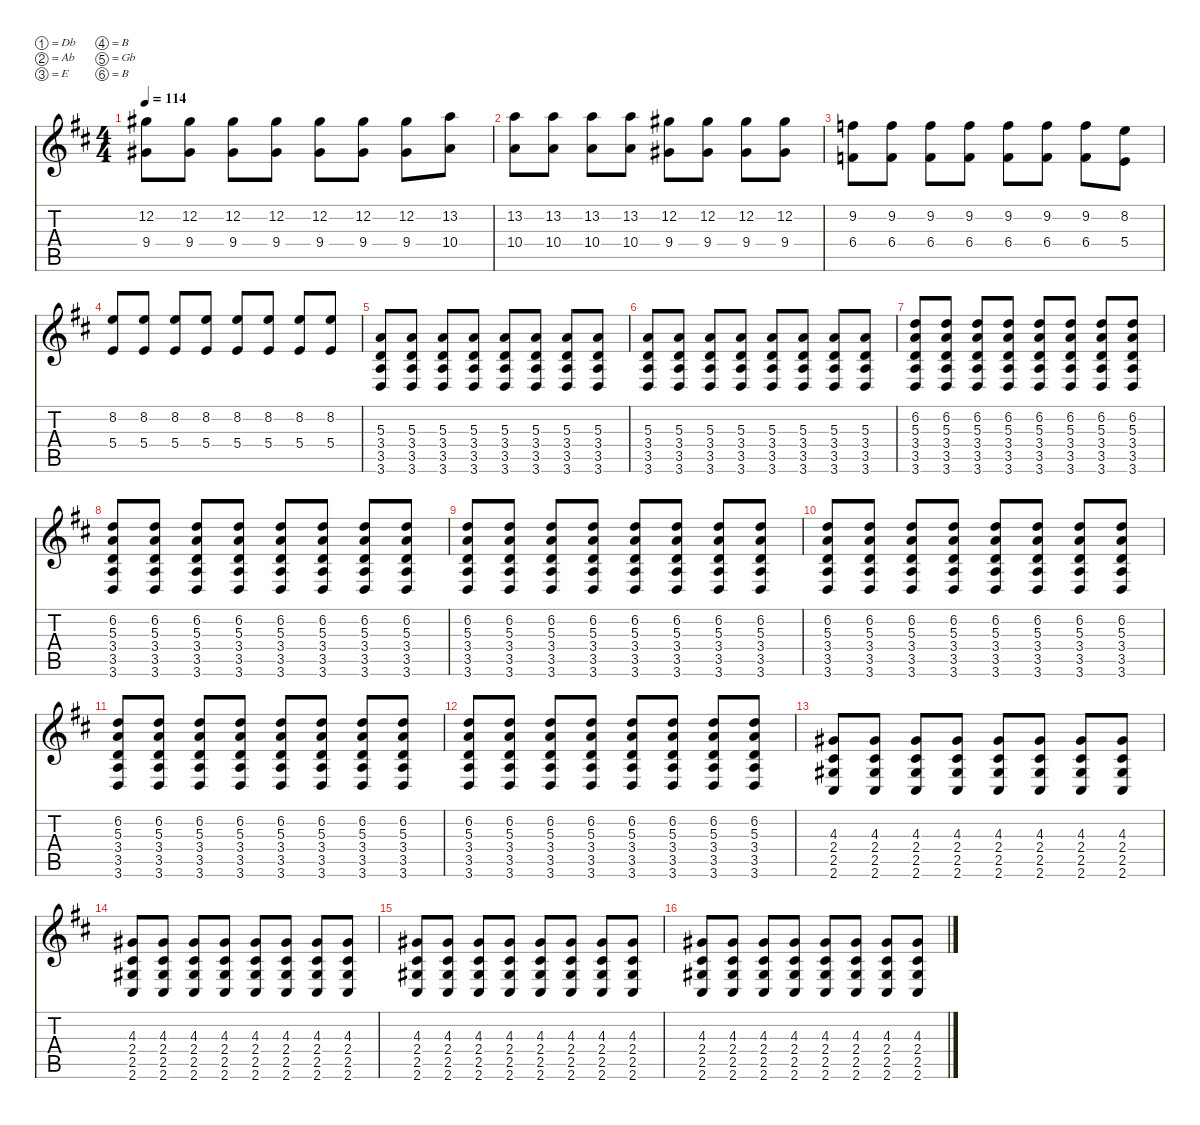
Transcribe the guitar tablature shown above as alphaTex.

\defaultSystemsLayout 4
\hideDynamics
\bracketExtendMode nobrackets
\singleTrackTrackNamePolicy hidden
\multiTrackTrackNamePolicy hidden
\firstSystemTrackNameMode fullname
\firstSystemTrackNameOrientation horizontal
\otherSystemsTrackNameOrientation horizontal
\track ("Aaron Turner" "dist.guit.") {defaultSystemsLayout 8 instrument distortionguitar}
\staff {score tabs}
\tuning (Db4 Ab3 E3 B2 Gb2 B1)
\ts (4 4)
\tempo 114
\clef g2
\ks bminor
(12.2{acc #} 9.4{acc #}).8{dy f beam Down} (12.2{acc #} 9.4{acc #}).8{beam Down} (12.2{acc #} 9.4{acc #}).8{beam Down} (12.2{acc #} 9.4{acc #}).8{beam Down} (12.2{acc #} 9.4{acc #}).8{beam Down} (12.2{acc #} 9.4{acc #}).8{beam Down} (12.2{acc #} 9.4{acc #}).8{beam Down} (13.2{acc forcenatural} 10.4{acc forcenatural}).8{beam Down} |
(13.2{acc forcenatural} 10.4{acc forcenatural}).8{beam Down} (13.2{acc forcenatural} 10.4{acc forcenatural}).8{beam Down} (13.2{acc forcenatural} 10.4{acc forcenatural}).8{beam Down} (13.2{acc forcenatural} 10.4{acc forcenatural}).8{beam Down} (12.2{acc #} 9.4{acc #}).8{beam Down} (12.2{acc #} 9.4{acc #}).8{beam Down} (12.2{acc #} 9.4{acc #}).8{beam Down} (12.2{acc #} 9.4{acc #}).8{beam Down} |
(9.2{acc forcenatural} 6.4{acc forcenatural}).8{beam Down} (9.2{acc forcenatural} 6.4{acc forcenatural}).8{beam Down} (9.2{acc forcenatural} 6.4{acc forcenatural}).8{beam Down} (9.2{acc forcenatural} 6.4{acc forcenatural}).8{beam Down} (9.2{acc forcenatural} 6.4{acc forcenatural}).8{beam Down} (9.2{acc forcenatural} 6.4{acc forcenatural}).8{beam Down} (9.2{acc forcenatural} 6.4{acc forcenatural}).8{beam Down} (8.2{acc forcenatural} 5.4{acc forcenatural}).8{beam Down} |
(8.2{acc forcenatural} 5.4{acc forcenatural}).8{beam Up} (8.2{acc forcenatural} 5.4{acc forcenatural}).8{beam Up} (8.2{acc forcenatural} 5.4{acc forcenatural}).8{beam Up} (8.2{acc forcenatural} 5.4{acc forcenatural}).8{beam Up} (8.2{acc forcenatural} 5.4{acc forcenatural}).8{beam Up} (8.2{acc forcenatural} 5.4{acc forcenatural}).8{beam Up} (8.2{acc forcenatural} 5.4{acc forcenatural}).8{beam Up} (8.2{acc forcenatural} 5.4{acc forcenatural}).8{beam Up} |
(5.3{acc forcenatural} 3.4{acc forcenatural} 3.5{acc forcenatural} 3.6{acc forcenatural}).8{beam Up} (5.3{acc forcenatural} 3.4{acc forcenatural} 3.5{acc forcenatural} 3.6{acc forcenatural}).8{beam Up} (5.3{acc forcenatural} 3.4{acc forcenatural} 3.5{acc forcenatural} 3.6{acc forcenatural}).8{beam Up} (5.3{acc forcenatural} 3.4{acc forcenatural} 3.5{acc forcenatural} 3.6{acc forcenatural}).8{beam Up} (5.3{acc forcenatural} 3.4{acc forcenatural} 3.5{acc forcenatural} 3.6{acc forcenatural}).8{beam Up} (5.3{acc forcenatural} 3.4{acc forcenatural} 3.5{acc forcenatural} 3.6{acc forcenatural}).8{beam Up} (5.3{acc forcenatural} 3.4{acc forcenatural} 3.5{acc forcenatural} 3.6{acc forcenatural}).8{beam Up} (5.3{acc forcenatural} 3.4{acc forcenatural} 3.5{acc forcenatural} 3.6{acc forcenatural}).8{beam Up} |
(5.3{acc forcenatural} 3.4{acc forcenatural} 3.5{acc forcenatural} 3.6{acc forcenatural}).8{beam Up} (5.3{acc forcenatural} 3.4{acc forcenatural} 3.5{acc forcenatural} 3.6{acc forcenatural}).8{beam Up} (5.3{acc forcenatural} 3.4{acc forcenatural} 3.5{acc forcenatural} 3.6{acc forcenatural}).8{beam Up} (5.3{acc forcenatural} 3.4{acc forcenatural} 3.5{acc forcenatural} 3.6{acc forcenatural}).8{beam Up} (5.3{acc forcenatural} 3.4{acc forcenatural} 3.5{acc forcenatural} 3.6{acc forcenatural}).8{beam Up} (5.3{acc forcenatural} 3.4{acc forcenatural} 3.5{acc forcenatural} 3.6{acc forcenatural}).8{beam Up} (5.3{acc forcenatural} 3.4{acc forcenatural} 3.5{acc forcenatural} 3.6{acc forcenatural}).8{beam Up} (5.3{acc forcenatural} 3.4{acc forcenatural} 3.5{acc forcenatural} 3.6{acc forcenatural}).8{beam Up} |
(6.2{acc forcenatural} 5.3{acc forcenatural} 3.4{acc forcenatural} 3.5{acc forcenatural} 3.6{acc forcenatural}).8{beam Up} (6.2{acc forcenatural} 5.3{acc forcenatural} 3.4{acc forcenatural} 3.5{acc forcenatural} 3.6{acc forcenatural}).8{beam Up} (6.2{acc forcenatural} 5.3{acc forcenatural} 3.4{acc forcenatural} 3.5{acc forcenatural} 3.6{acc forcenatural}).8{beam Up} (6.2{acc forcenatural} 5.3{acc forcenatural} 3.4{acc forcenatural} 3.5{acc forcenatural} 3.6{acc forcenatural}).8{beam Up} (6.2{acc forcenatural} 5.3{acc forcenatural} 3.4{acc forcenatural} 3.5{acc forcenatural} 3.6{acc forcenatural}).8{beam Up} (6.2{acc forcenatural} 5.3{acc forcenatural} 3.4{acc forcenatural} 3.5{acc forcenatural} 3.6{acc forcenatural}).8{beam Up} (6.2{acc forcenatural} 5.3{acc forcenatural} 3.4{acc forcenatural} 3.5{acc forcenatural} 3.6{acc forcenatural}).8{beam Up} (6.2{acc forcenatural} 5.3{acc forcenatural} 3.4{acc forcenatural} 3.5{acc forcenatural} 3.6{acc forcenatural}).8{beam Up} |
(6.2{acc forcenatural} 5.3{acc forcenatural} 3.4{acc forcenatural} 3.5{acc forcenatural} 3.6{acc forcenatural}).8{beam Up} (6.2{acc forcenatural} 5.3{acc forcenatural} 3.4{acc forcenatural} 3.5{acc forcenatural} 3.6{acc forcenatural}).8{beam Up} (6.2{acc forcenatural} 5.3{acc forcenatural} 3.4{acc forcenatural} 3.5{acc forcenatural} 3.6{acc forcenatural}).8{beam Up} (6.2{acc forcenatural} 5.3{acc forcenatural} 3.4{acc forcenatural} 3.5{acc forcenatural} 3.6{acc forcenatural}).8{beam Up} (6.2{acc forcenatural} 5.3{acc forcenatural} 3.4{acc forcenatural} 3.5{acc forcenatural} 3.6{acc forcenatural}).8{beam Up} (6.2{acc forcenatural} 5.3{acc forcenatural} 3.4{acc forcenatural} 3.5{acc forcenatural} 3.6{acc forcenatural}).8{beam Up} (6.2{acc forcenatural} 5.3{acc forcenatural} 3.4{acc forcenatural} 3.5{acc forcenatural} 3.6{acc forcenatural}).8{beam Up} (6.2{acc forcenatural} 5.3{acc forcenatural} 3.4{acc forcenatural} 3.5{acc forcenatural} 3.6{acc forcenatural}).8{beam Up} |
(6.2{acc forcenatural} 5.3{acc forcenatural} 3.4{acc forcenatural} 3.5{acc forcenatural} 3.6{acc forcenatural}).8{beam Up} (6.2{acc forcenatural} 5.3{acc forcenatural} 3.4{acc forcenatural} 3.5{acc forcenatural} 3.6{acc forcenatural}).8{beam Up} (6.2{acc forcenatural} 5.3{acc forcenatural} 3.4{acc forcenatural} 3.5{acc forcenatural} 3.6{acc forcenatural}).8{beam Up} (6.2{acc forcenatural} 5.3{acc forcenatural} 3.4{acc forcenatural} 3.5{acc forcenatural} 3.6{acc forcenatural}).8{beam Up} (6.2{acc forcenatural} 5.3{acc forcenatural} 3.4{acc forcenatural} 3.5{acc forcenatural} 3.6{acc forcenatural}).8{beam Up} (6.2{acc forcenatural} 5.3{acc forcenatural} 3.4{acc forcenatural} 3.5{acc forcenatural} 3.6{acc forcenatural}).8{beam Up} (6.2{acc forcenatural} 5.3{acc forcenatural} 3.4{acc forcenatural} 3.5{acc forcenatural} 3.6{acc forcenatural}).8{beam Up} (6.2{acc forcenatural} 5.3{acc forcenatural} 3.4{acc forcenatural} 3.5{acc forcenatural} 3.6{acc forcenatural}).8{beam Up} |
(6.2{acc forcenatural} 5.3{acc forcenatural} 3.4{acc forcenatural} 3.5{acc forcenatural} 3.6{acc forcenatural}).8{beam Up} (6.2{acc forcenatural} 5.3{acc forcenatural} 3.4{acc forcenatural} 3.5{acc forcenatural} 3.6{acc forcenatural}).8{beam Up} (6.2{acc forcenatural} 5.3{acc forcenatural} 3.4{acc forcenatural} 3.5{acc forcenatural} 3.6{acc forcenatural}).8{beam Up} (6.2{acc forcenatural} 5.3{acc forcenatural} 3.4{acc forcenatural} 3.5{acc forcenatural} 3.6{acc forcenatural}).8{beam Up} (6.2{acc forcenatural} 5.3{acc forcenatural} 3.4{acc forcenatural} 3.5{acc forcenatural} 3.6{acc forcenatural}).8{beam Up} (6.2{acc forcenatural} 5.3{acc forcenatural} 3.4{acc forcenatural} 3.5{acc forcenatural} 3.6{acc forcenatural}).8{beam Up} (6.2{acc forcenatural} 5.3{acc forcenatural} 3.4{acc forcenatural} 3.5{acc forcenatural} 3.6{acc forcenatural}).8{beam Up} (6.2{acc forcenatural} 5.3{acc forcenatural} 3.4{acc forcenatural} 3.5{acc forcenatural} 3.6{acc forcenatural}).8{beam Up} |
(6.2{acc forcenatural} 5.3{acc forcenatural} 3.4{acc forcenatural} 3.5{acc forcenatural} 3.6{acc forcenatural}).8{beam Up} (6.2{acc forcenatural} 5.3{acc forcenatural} 3.4{acc forcenatural} 3.5{acc forcenatural} 3.6{acc forcenatural}).8{beam Up} (6.2{acc forcenatural} 5.3{acc forcenatural} 3.4{acc forcenatural} 3.5{acc forcenatural} 3.6{acc forcenatural}).8{beam Up} (6.2{acc forcenatural} 5.3{acc forcenatural} 3.4{acc forcenatural} 3.5{acc forcenatural} 3.6{acc forcenatural}).8{beam Up} (6.2{acc forcenatural} 5.3{acc forcenatural} 3.4{acc forcenatural} 3.5{acc forcenatural} 3.6{acc forcenatural}).8{beam Up} (6.2{acc forcenatural} 5.3{acc forcenatural} 3.4{acc forcenatural} 3.5{acc forcenatural} 3.6{acc forcenatural}).8{beam Up} (6.2{acc forcenatural} 5.3{acc forcenatural} 3.4{acc forcenatural} 3.5{acc forcenatural} 3.6{acc forcenatural}).8{beam Up} (6.2{acc forcenatural} 5.3{acc forcenatural} 3.4{acc forcenatural} 3.5{acc forcenatural} 3.6{acc forcenatural}).8{beam Up} |
(6.2{acc forcenatural} 5.3{acc forcenatural} 3.4{acc forcenatural} 3.5{acc forcenatural} 3.6{acc forcenatural}).8{beam Up} (6.2{acc forcenatural} 5.3{acc forcenatural} 3.4{acc forcenatural} 3.5{acc forcenatural} 3.6{acc forcenatural}).8{beam Up} (6.2{acc forcenatural} 5.3{acc forcenatural} 3.4{acc forcenatural} 3.5{acc forcenatural} 3.6{acc forcenatural}).8{beam Up} (6.2{acc forcenatural} 5.3{acc forcenatural} 3.4{acc forcenatural} 3.5{acc forcenatural} 3.6{acc forcenatural}).8{beam Up} (6.2{acc forcenatural} 5.3{acc forcenatural} 3.4{acc forcenatural} 3.5{acc forcenatural} 3.6{acc forcenatural}).8{beam Up} (6.2{acc forcenatural} 5.3{acc forcenatural} 3.4{acc forcenatural} 3.5{acc forcenatural} 3.6{acc forcenatural}).8{beam Up} (6.2{acc forcenatural} 5.3{acc forcenatural} 3.4{acc forcenatural} 3.5{acc forcenatural} 3.6{acc forcenatural}).8{beam Up} (6.2{acc forcenatural} 5.3{acc forcenatural} 3.4{acc forcenatural} 3.5{acc forcenatural} 3.6{acc forcenatural}).8{beam Up} |
(4.3{acc #} 2.4{acc #} 2.5{acc #} 2.6{acc #}).8{beam Up} (4.3{acc #} 2.4{acc #} 2.5{acc #} 2.6{acc #}).8{beam Up} (4.3{acc #} 2.4{acc #} 2.5{acc #} 2.6{acc #}).8{beam Up} (4.3{acc #} 2.4{acc #} 2.5{acc #} 2.6{acc #}).8{beam Up} (4.3{acc #} 2.4{acc #} 2.5{acc #} 2.6{acc #}).8{beam Up} (4.3{acc #} 2.4{acc #} 2.5{acc #} 2.6{acc #}).8{beam Up} (4.3{acc #} 2.4{acc #} 2.5{acc #} 2.6{acc #}).8{beam Up} (4.3{acc #} 2.4{acc #} 2.5{acc #} 2.6{acc #}).8{beam Up} |
(4.3{acc #} 2.4{acc #} 2.5{acc #} 2.6{acc #}).8{beam Up} (4.3{acc #} 2.4{acc #} 2.5{acc #} 2.6{acc #}).8{beam Up} (4.3{acc #} 2.4{acc #} 2.5{acc #} 2.6{acc #}).8{beam Up} (4.3{acc #} 2.4{acc #} 2.5{acc #} 2.6{acc #}).8{beam Up} (4.3{acc #} 2.4{acc #} 2.5{acc #} 2.6{acc #}).8{beam Up} (4.3{acc #} 2.4{acc #} 2.5{acc #} 2.6{acc #}).8{beam Up} (4.3{acc #} 2.4{acc #} 2.5{acc #} 2.6{acc #}).8{beam Up} (4.3{acc #} 2.4{acc #} 2.5{acc #} 2.6{acc #}).8{beam Up} |
(4.3{acc #} 2.4{acc #} 2.5{acc #} 2.6{acc #}).8{beam Up} (4.3{acc #} 2.4{acc #} 2.5{acc #} 2.6{acc #}).8{beam Up} (4.3{acc #} 2.4{acc #} 2.5{acc #} 2.6{acc #}).8{beam Up} (4.3{acc #} 2.4{acc #} 2.5{acc #} 2.6{acc #}).8{beam Up} (4.3{acc #} 2.4{acc #} 2.5{acc #} 2.6{acc #}).8{beam Up} (4.3{acc #} 2.4{acc #} 2.5{acc #} 2.6{acc #}).8{beam Up} (4.3{acc #} 2.4{acc #} 2.5{acc #} 2.6{acc #}).8{beam Up} (4.3{acc #} 2.4{acc #} 2.5{acc #} 2.6{acc #}).8{beam Up} |
(4.3{acc #} 2.4{acc #} 2.5{acc #} 2.6{acc #}).8{beam Up} (4.3{acc #} 2.4{acc #} 2.5{acc #} 2.6{acc #}).8{beam Up} (4.3{acc #} 2.4{acc #} 2.5{acc #} 2.6{acc #}).8{beam Up} (4.3{acc #} 2.4{acc #} 2.5{acc #} 2.6{acc #}).8{beam Up} (4.3{acc #} 2.4{acc #} 2.5{acc #} 2.6{acc #}).8{beam Up} (4.3{acc #} 2.4{acc #} 2.5{acc #} 2.6{acc #}).8{beam Up} (4.3{acc #} 2.4{acc #} 2.5{acc #} 2.6{acc #}).8{beam Up} (4.3{acc #} 2.4{acc #} 2.5{acc #} 2.6{acc #}).8{beam Up}
